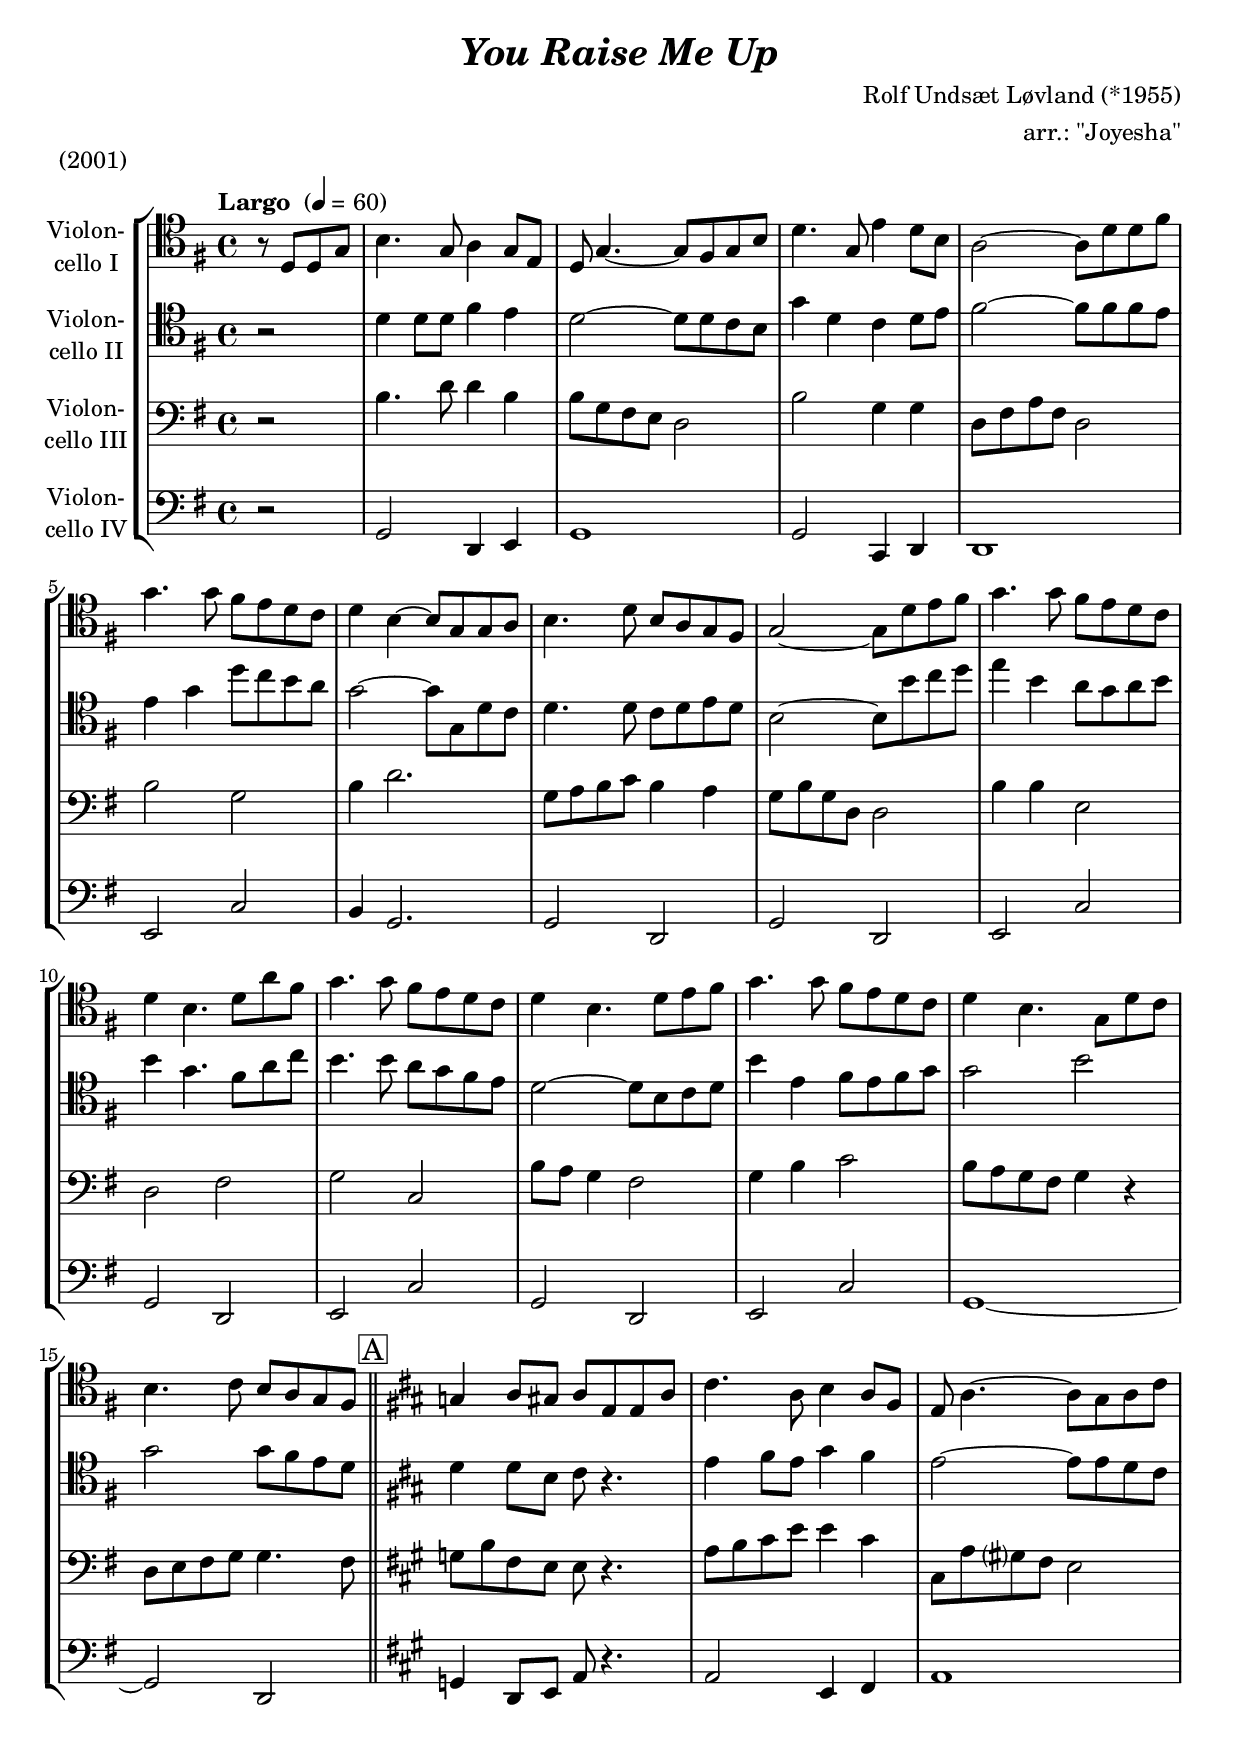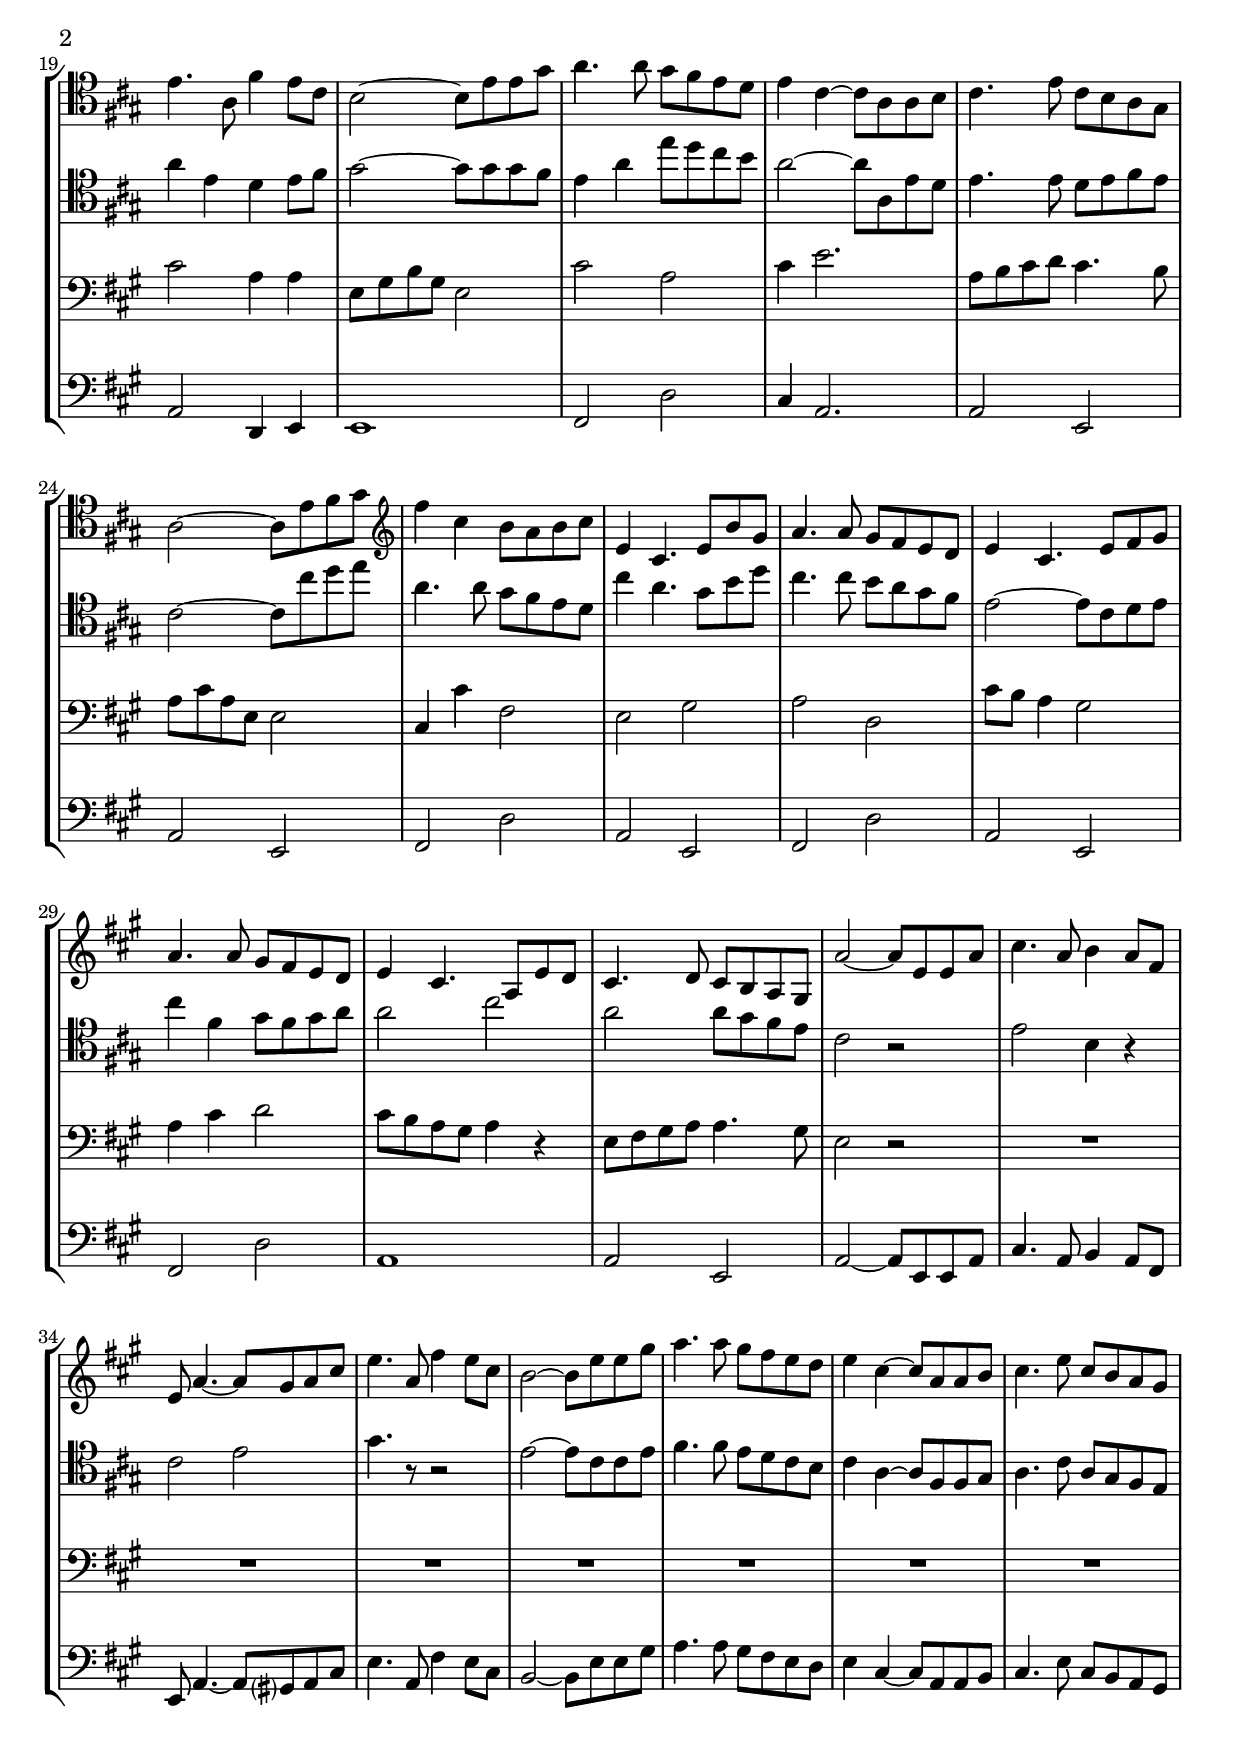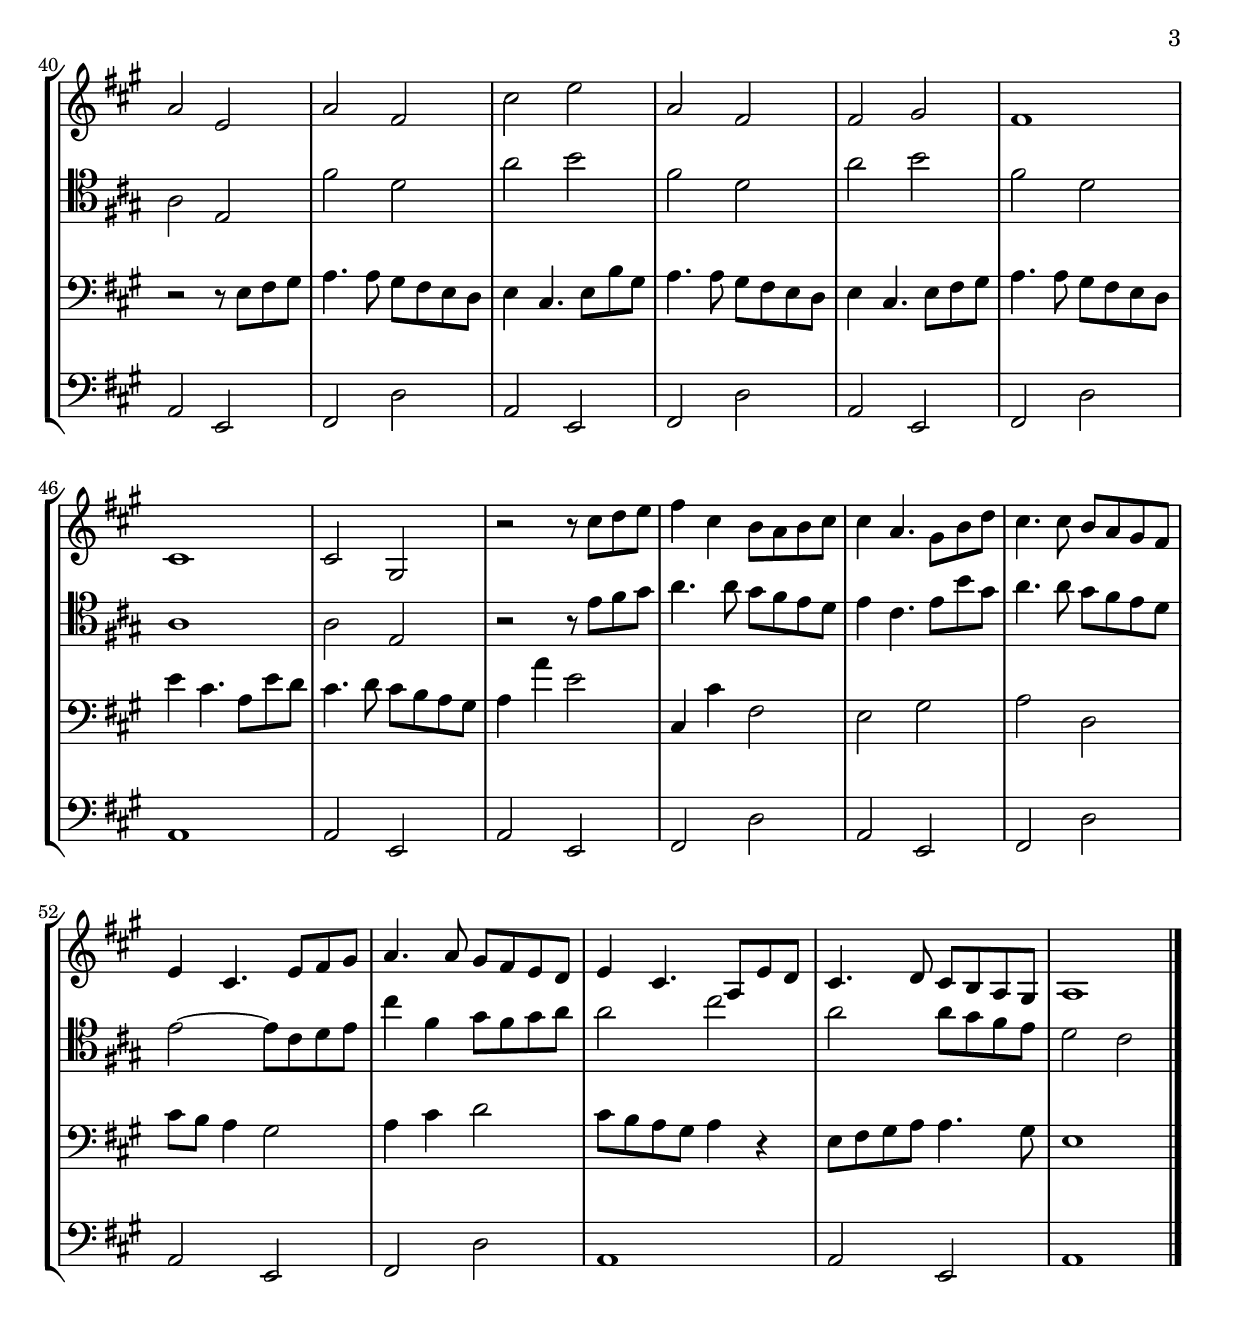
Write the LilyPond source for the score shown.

\version "2.18.2"
\include "deutsch.ly"
  
#(set-global-staff-size 20.75)

\header {
  title     = \markup \bold \italic "You Raise Me Up"
  composer  = "Rolf Undsæt Løvland (*1955)"
  arranger  = "arr.: \"Joyesha\""
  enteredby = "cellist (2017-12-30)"
  piece     = "(2001)"
}

voiceconsts = {
  \key g \major
  \time 4/4
  \clef "bass"
%  \numericTimeSignature
  \compressFullBarRests
  % Set default beaming for all staves
% \set Timing.beamExceptions = #'()
% \set Timing.baseMoment     = #(ly:make-moment 1 4)
% \set Timing.beatStructure  = #'(1 1 1)
  \tempo "Largo " 4=60
}

micl = "clarinet"
mifl = "flute"
miob = "oboe"
mifh = "french horn"
mist = "string ensemble 1"
miba = "cello"

boxa = { \bar "||" \mark \markup \box "A" \key a \major}

va = \relative c {
  \voiceconsts
  \clef "tenor"

  \partial 2 r8 d d g
  h4. g8 a4 g8 e
  d g4.~ g8 fis g h
  d4. g,8 e'4 d8 h
  a2~ a8 d d fis
  g4. g8 fis e d c

  d4 h~ h8 g g a
  h4. d8 h a g fis
  g2~ g8 d' e fis
  g4. g8 fis e d c
  d4 h4. d8 a' fis
  g4. g8 fis e d c

  d4 h4. d8 e fis
  g4. g8 fis e d c
  d4 h4. g8 d' c
  h4. c8 h a g fis \boxa
  g4 a8 gis a e e a
  cis4. a8 h4 a8 fis

  e a4.~ a8 gis a cis
  e4. a,8 fis'4 e8 cis
  h2~ h8 e e gis
  a4. a8 gis fis e d
  e4 cis~ cis8 a a h
  cis4. e8 cis h a gis

  a2~ a8 e' fis gis \clef "treble"
  fis'4 cis h8 a h cis
  e,4 cis4. e8 h' gis
  a4. a8 gis fis e d
  e4 cis4. e8 fis gis
  a4. a8 gis fis e d

  e4cis4. a8 e' d
  cis4. d8 cis h a gis
  a'2~ a8 e e a
  cis4. a8 h4 a8 fis
  e a4.~ a8 gis a cis
  e4. a,8 fis'4 e8 cis

  h2~ h8 e e gis
  a4.a8 gis fis e d
  e4 cis~ cis8 a a h
  cis4. e8 cis h a gis
  a2 e
  a fis
  cis' e
  a, fis
  fis gis

  fis1
  cis
  cis2 gis
  r r8 cis' d e
  fis4 cis h8 a h cis
  cis4 a4. gis8 h d
  cis4. cis8 h a gis fis
  e4 cis4. e8 fis gis

  a4. a8 gis fis e d
  e4 cis4. a8 e' d
  cis4. d8 cis h a gis
  a1 \bar "|."
}

vb = \relative c' {
  \voiceconsts
  \clef "tenor"

  \partial 2 r2
  d4 d8 d fis4 e
  d2~ d8 d c h
  g'4 d c d8 e
  fis2~ fis8 fis fis e
  e4 g d'8 c h a
  g2~ g8 g, d' c

  d4. d8 c d e d
  h2~ h8 h' c d
  e4 h a8 g a h
  h4 g4. fis8 a c
  h4. h8 a g fis e
  d2~ d8 h c d

  h'4 e, fis8 e fis g
  g2 h
  g g8 fis e d \boxa
  d4 d8 h cis r4.
  e4 fis8 e gis4 fis
  e2~ e8 e d cis
  a'4 e d e8 fis

  gis2~ gis8 gis gis fis
  e4 a e'8 d cis h
  a2~ a8 a, e' d
  e4. e8 d e fis e
  cis2~ cis8 cis' d e
  a,4. a8 gis fis e d

  cis'4 a4. gis8 h d
  cis4. cis8 h a gis fis
  e2~ e8 cis d e
  cis'4 fis, gis8 fis gis a
  a2 cis
  a a8 gis fis e
  cis2 r

  e h4 r
  cis2 e
  gis4. r8 r2
  e~ e8 cis cis e
  fis4. fis8 e d cis h
  cis4 a~ a8 fis fis gis
  a4. cis8 a gis fis e
  a2 e

  fis' d
  a' h
  fis d
  a' h
  fis d
  a1
  a2 e
  r r8 e' fis gis
  a4. a8 gis fis e d
  e4 cis4. e8 h' gis

  a4. a8 gis fis e d
  e2~ e8 cis d e
  cis'4 fis, gis8 fis gis a
  a2 cis
  a a8 gis fis e
  d2 cis \bar "|."
}

vc = \relative c' {
  \voiceconsts

  \partial 2 r2
  h4. d8 d4 h
  h8 g fis e d2
  h' g4 g
  d8 fis a fis d2
  h' g
  h4 d2.
  g,8 a h c h4 a

  g8 h g d d2
  h'4 h e,2
  d fis
  g c,
  h'8 a g4 fis2
  g4 h c2
  h8 a g fis g4 r
  d8 e fis g g4. fis8 \boxa

  g h fis e e r4.
  a8 h cis e e4 cis
  cis,8 a' gis? fis e2
  cis' a4 a
  e8 gis h gis e2
  cis' a
  cis4 e2.

  a,8 h cis d cis4. h8
  a cis a e e2
  cis4 cis' fis,2
  e gis
  a d,
  cis'8 h a4 gis2
  a4cis d2
  cis8 h a gis a4 r

  e8 fis gis a8 a4. gis8
  e2 r
  R1*7
  r2 r8 e fis gis
  a4. a8 gis fis e d
  e4 cis4. e8 h' gis
  a4. a8 gis fis e d

  e4 cis4. e8 fis gis
  a4. a8 gis fis e d
  e'4 cis4. a8 e' d
  cis4. d8 cis h a gis
  a4 a' e2
  cis,4 cis' fis,2
  e gis
  a d,

  cis'8 h a4 gis2
  a4 cis d2
  cis8 h a gis a4 r
  e8 fis gis a a4. gis8
  e1 \bar "|."
}

vd = \relative c {
  \voiceconsts

  \partial 2 r2
  g2 d4 e
  g1
  g2 c,4 d
  d1
  e2 c'
  h4 g2.
  g2 d
  g d
  e c'
  g d
  e c'
  g d

  e c'
  g1~
  g2 d \boxa
  g4 d8 e a r4.
  a2 e4 fis
  a1
  a2 d,4 e
  e1
  fis2 d'
  cis4 a2.
  a2 e

  a e
  fis d'
  a e
  fis d'
  a e
  fis d'
  a1
  a2 e
  a2~ a8 e e a
  cis4. a8 h4 a8 fis

  e a4.~ a8 gis? a cis
  e4. a,8 fis'4 e8 cis
  h2~ h8 e e gis
  a4. a8 gis fis e d
  e4 cis~ cis8 a a h
  cis4. e8 cis h a gis

  a2 e
  fis d'
  a e
  fis d'
  a e
  fis d'
  a1
  a2 e
  a e
  fis d'
  a e
  fis d'
  a e
  
  fis d'
  a1
  a2 e
  a1 \bar "|."
}


music = \new StaffGroup <<
      \new Staff {
	\set Staff.midiInstrument = \miba
	\set Staff.instrumentName = \markup \center-column { "Violon-" "cello I" }
	\transpose g g { \va }
      }

      \new Staff {
	\set Staff.midiInstrument = \miba
	\set Staff.instrumentName = \markup \center-column { "Violon-" "cello II" }
	\transpose g g { \vb }
      }

      \new Staff {
	\set Staff.midiInstrument = \miba
	\set Staff.instrumentName = \markup \center-column { "Violon-" "cello III" }
	\transpose g g { \vc }
      }

      \new Staff {
	\set Staff.midiInstrument = \miba
	\set Staff.instrumentName = \markup \center-column { "Violon-" "cello IV" }
	\transpose g g { \vd }
      }
>>

\book {
  \score {
    \music
    \layout {}
  }

  \score {
    \unfoldRepeats \music

    \midi {
      \context {
        \Score
      }
    }
  }
}
